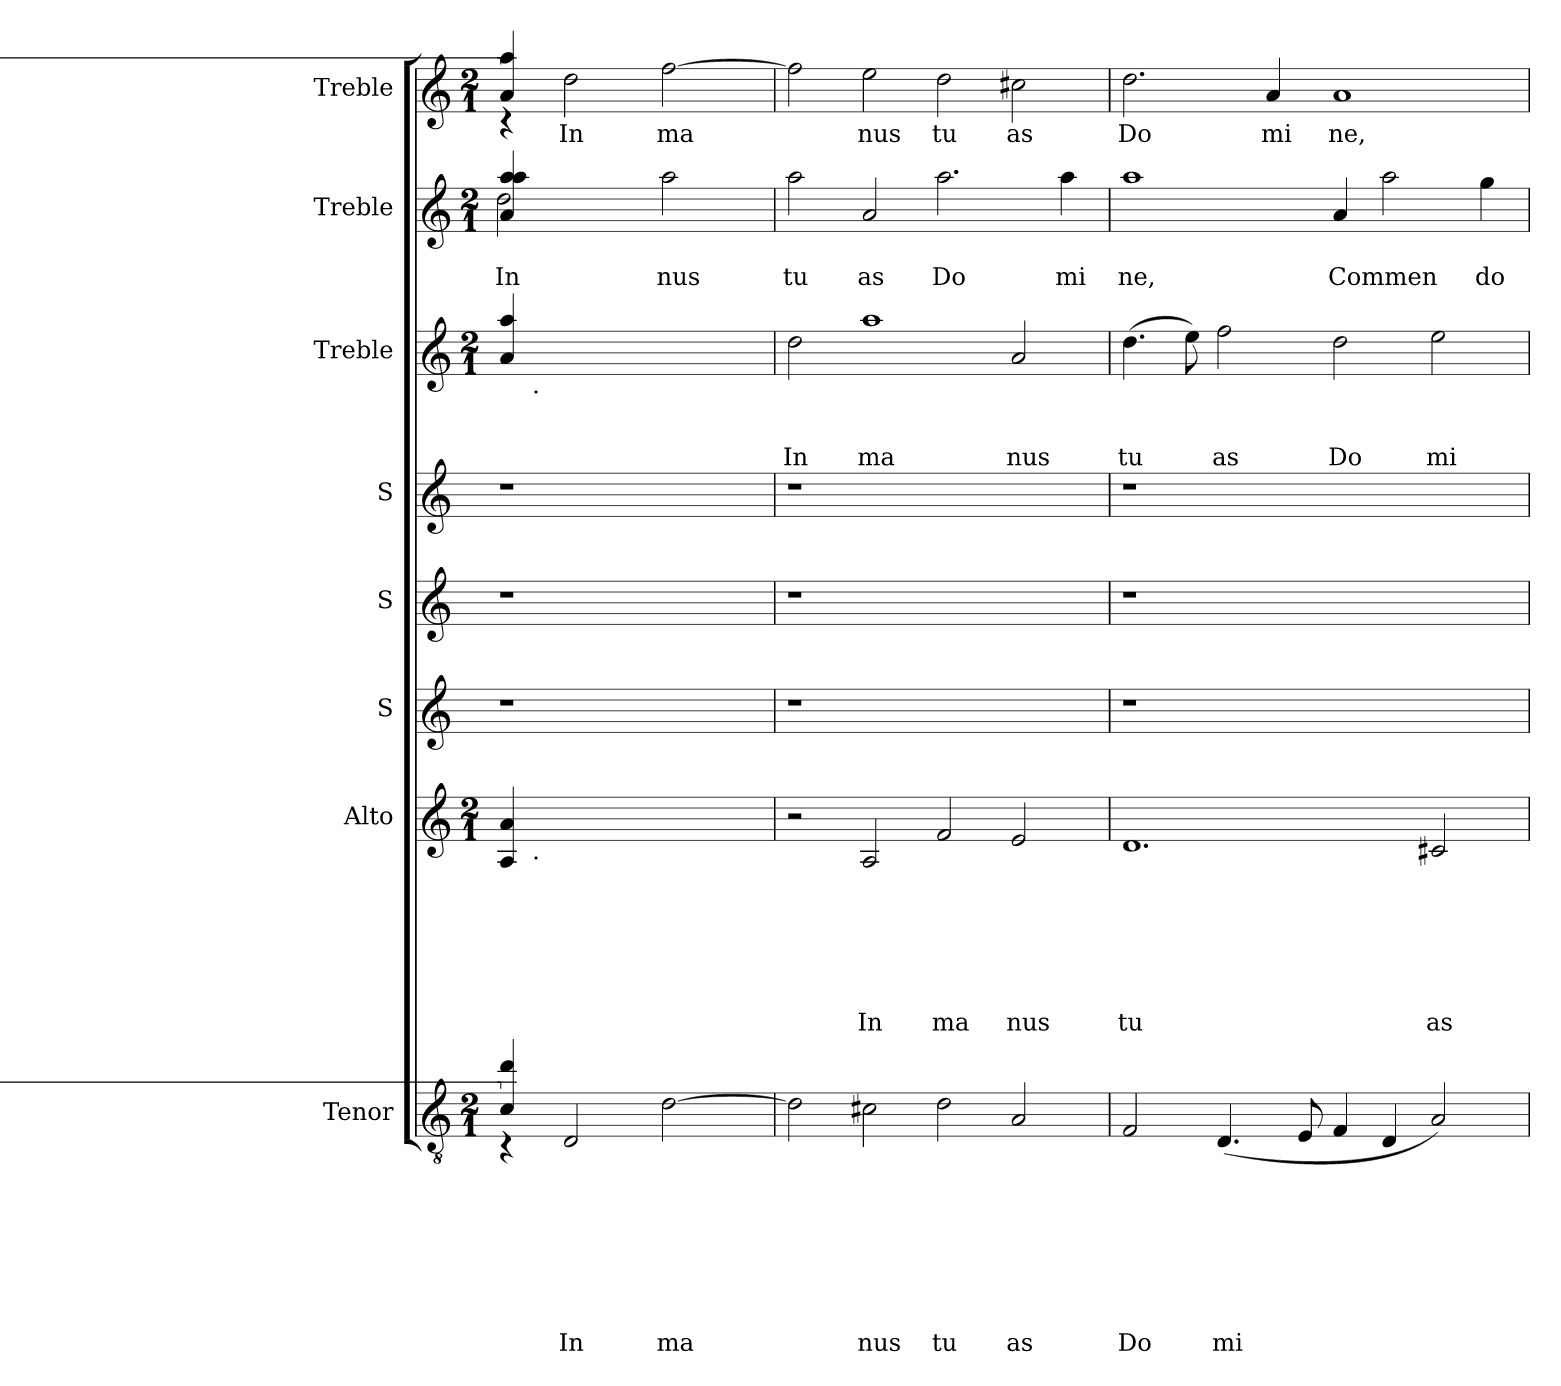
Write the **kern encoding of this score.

**kern	**text	**text	**text	**text	**text	**text	**text	**text	**kern	**text	**text	**text	**text	**text	**text	**text	**kern	**kern	**kern	**kern	**text	**text	**text	**kern	**text	**text	**kern	**text
*part8	*part8	*part8	*part8	*part8	*part8	*part8	*part8	*part8	*part7	*part7	*part7	*part7	*part7	*part7	*part7	*part7	*part6	*part5	*part4	*part3	*part3	*part3	*part3	*part2	*part2	*part2	*part1	*part1
*staff8	*staff8	*staff8	*staff8	*staff8	*staff8	*staff8	*staff8	*staff8	*staff7	*staff7	*staff7	*staff7	*staff7	*staff7	*staff7	*staff7	*staff6	*staff5	*staff4	*staff3	*staff3	*staff3	*staff3	*staff2	*staff2	*staff2	*staff1	*staff1
*I"Tenor	*	*	*	*	*	*	*	*	*I"Alto	*	*	*	*	*	*	*	*I"S	*I"S	*I"S	*I"Treble	*	*	*	*I"Treble	*	*	*I"Treble	*
*I'T	*	*	*	*	*	*	*	*	*I'A	*	*	*	*	*	*	*	*I'S	*	*I'S	*	*	*	*	*	*	*	*	*
!!LO:PB:g=z
*clefGv2	*	*	*	*	*	*	*	*	*clefG2	*	*	*	*	*	*	*	*clefG2	*clefG2	*clefG2	*clefG2	*	*	*	*clefG2	*	*	*clefG2	*
*k[]	*	*	*	*	*	*	*	*	*k[]	*	*	*	*	*	*	*	*k[]	*k[]	*k[]	*k[]	*	*	*	*k[]	*	*	*k[]	*
*C:	*	*	*	*	*	*	*	*	*C:	*	*	*	*	*	*	*	*C:	*C:	*C:	*C:	*	*	*	*C:	*	*	*C:	*
*M2/1	*	*	*	*	*	*	*	*	*M2/1	*	*	*	*	*	*	*	*	*	*	*M2/1	*	*	*	*M2/1	*	*	*M2/1	*
=1	=1	=1	=1	=1	=1	=1	=1	=1	=1	=1	=1	=1	=1	=1	=1	=1	=1	=1	=1	=1	=1	=1	=1	=1	=1	=1	=1	=1
*^	*	*	*	*	*	*	*	*	*	*	*	*	*	*	*	*	*	*	*	*	*	*	*	*	*	*	*	*
!	!LO:N:vis=1	!	!	!	!	!	!	!	!	!	!	!	!	!	!	!	!	!	!	!	!	!	!	!	!	!	!LO:LY:b	!	!
*	*	*	*	*	*	*	*	*	*	*	*	*	*	*	*	*	*	*	*	*	*	*	*	*	*^	*	*	*^	*
!	!	!	!	!	!	!	!	!	!	!	!	!	!	!	!	!	!	!	!	!	!	!	!	!	!	!	!	!LO:LY:b	!	!LO:N:vis=1	!
*	*	*	*	*	*	*	*	*	*	*^	*	*	*	*	*	*	*	*	*	*	*^	*	*	*	*	*	*	*	*	*	*
4c/ 4dd/	4%5rC	.	.	.	.	.	.	.	.	4A/ 4a/	8ryy	.	.	.	.	.	.	.	1r	1r	1r	4a/ 4aa/	8ryy	.	.	.	4a/ 4aa/ 4aa/	2dd\	.	In	4a/ 4aa/	4%5rc	.
!	!	!	!	!	!	!	!	!	!	!	!	!	!	!	!	!	!	!	!	!	!	!	!LO:TX:b:t=.	!	!	!	!	!	!	!	!	!	!
!	!	!	!	!	!	!	!	!	!	!	!LO:TX:b:t=.	!	!	!	!	!	!	!	!	!	!	!	!	!	!	!	!	!	!	!	!	!	!
.	.	.	.	.	.	.	.	.	.	.	1ryy	.	.	.	.	.	.	.	.	.	.	.	1ryy	.	.	.	.	.	.	.	.	.	.
!	!	!	!	!	!	!	!	!	!LO:LY:b	!	!	!	!	!	!	!	!	!	!	!	!	!	!	!	!	!	!	!	!	!	!	!	!LO:LY:b
2D/	.	.	.	.	.	.	.	.	In	1ryy	.	.	.	.	.	.	.	.	.	.	.	1ryy	.	.	.	.	1ryy	.	.	.	2dd\	.	In
.	.	.	.	.	.	.	.	.	.	.	.	.	.	.	.	.	.	.	.	.	.	.	.	.	.	.	.	4ryy	.	.	.	.	.
!	!	!	!	!	!	!	!	!	!LO:LY:b	!	!	!	!	!	!	!	!	!	!	!	!	!	!	!	!	!	!	!	!	!LO:LY:b	!	!	!LO:LY:b
[>2d\	.	.	.	.	.	.	.	.	ma	.	.	.	.	.	.	.	.	.	.	.	.	.	.	.	.	.	.	2aa\	.	nus	[>2ff\	.	ma
.	.	.	.	.	.	.	.	.	.	.	.	.	.	.	.	.	.	.	4ryy	4ryy	4ryy	.	.	.	.	.	.	.	.	.	.	.	.
.	.	.	.	.	.	.	.	.	.	.	8ryy	.	.	.	.	.	.	.	.	.	.	.	8ryy	.	.	.	.	.	.	.	.	.	.
=2	=2	=2	=2	=2	=2	=2	=2	=2	=2	=2	=2	=2	=2	=2	=2	=2	=2	=2	=2	=2	=2	=2	=2	=2	=2	=2	=2	=2	=2	=2	=2	=2	=2
!	!	!	!	!	!	!	!	!	!	!	!	!	!	!	!	!	!	!	!	!	!	!	!	!	!	!LO:LY:b	!	!	!	!LO:LY:b	!	!	!
*v	*v	*	*	*	*	*	*	*	*	*	*	*	*	*	*	*	*	*	*	*	*	*v	*v	*	*	*	*v	*v	*	*	*v	*v	*
*	*	*	*	*	*	*	*	*	*v	*v	*	*	*	*	*	*	*	*	*	*	*	*	*	*	*	*	*	*	*
2d\]	.	.	.	.	.	.	.	.	2r	.	.	.	.	.	.	.	1r	1r	1r	2dd\	.	.	In	2aa\	.	tu	2ff\]	.
!	!	!	!	!	!	!	!	!LO:LY:b	!	!	!	!	!	!	!	!LO:LY:b	!	!	!	!	!	!	!LO:LY:b	!	!	!LO:LY:b	!	!LO:LY:b
2c#X\	.	.	.	.	.	.	.	nus	2A/	.	.	.	.	.	.	In	.	.	.	1aa	.	.	ma	2a/	.	as	2ee\	nus
!	!	!	!	!	!	!	!	!LO:LY:b	!	!	!	!	!	!	!	!LO:LY:b	!	!	!	!	!	!	!	!	!	!LO:LY:b	!	!LO:LY:b
2d\	.	.	.	.	.	.	.	tu	2f/	.	.	.	.	.	.	ma	1ryy	1ryy	1ryy	.	.	.	.	2.aa\	.	Do	2dd\	tu
!	!	!	!	!	!	!	!	!LO:LY:b	!	!	!	!	!	!	!	!LO:LY:b	!	!	!	!	!	!	!LO:LY:b	!	!	!	!	!LO:LY:b
2A/	.	.	.	.	.	.	.	as	2e/	.	.	.	.	.	.	nus	.	.	.	2a/	.	.	nus	.	.	.	2cc#X\	as
!	!	!	!	!	!	!	!	!	!	!	!	!	!	!	!	!	!	!	!	!	!	!	!	!	!	!LO:LY:b	!	!
.	.	.	.	.	.	.	.	.	.	.	.	.	.	.	.	.	.	.	.	.	.	.	.	4aa\	.	mi	.	.
=3	=3	=3	=3	=3	=3	=3	=3	=3	=3	=3	=3	=3	=3	=3	=3	=3	=3	=3	=3	=3	=3	=3	=3	=3	=3	=3	=3	=3
!	!	!	!	!	!	!	!	!LO:LY:b	!	!	!	!	!	!	!	!LO:LY:b	!	!	!	!	!	!	!LO:LY:b	!	!	!LO:LY:b	!	!LO:LY:b
2F/	.	.	.	.	.	.	.	Do	1.d	.	.	.	.	.	.	tu	1r	1r	1r	(>4.dd\	.	.	tu	1aa	.	ne,	2.dd\	Do
.	.	.	.	.	.	.	.	.	.	.	.	.	.	.	.	.	.	.	.	8ee\)	.	.	.	.	.	.	.	.
!	!	!	!	!	!	!	!	!LO:LY:b	!	!	!	!	!	!	!	!	!	!	!	!	!	!	!LO:LY:b	!	!	!	!	!
(<4.D/	.	.	.	.	.	.	.	mi	.	.	.	.	.	.	.	.	.	.	.	2ff\	.	.	as	.	.	.	.	.
!	!	!	!	!	!	!	!	!	!	!	!	!	!	!	!	!	!	!	!	!	!	!	!	!	!	!	!	!LO:LY:b
.	.	.	.	.	.	.	.	.	.	.	.	.	.	.	.	.	.	.	.	.	.	.	.	.	.	.	4a/	mi
8E/	.	.	.	.	.	.	.	.	.	.	.	.	.	.	.	.	.	.	.	.	.	.	.	.	.	.	.	.
!	!	!	!	!	!	!	!	!	!	!	!	!	!	!	!	!	!	!	!	!	!	!	!LO:LY:b	!	!	!LO:LY:b	!	!LO:LY:b
4F/	.	.	.	.	.	.	.	.	.	.	.	.	.	.	.	.	1ryy	1ryy	1ryy	2dd\	.	.	Do	4a/	.	Commen	1a	ne,
4D/	.	.	.	.	.	.	.	.	.	.	.	.	.	.	.	.	.	.	.	.	.	.	.	2aa\	.	.	.	.
!	!	!	!	!	!	!	!	!	!	!	!	!	!	!	!	!LO:LY:b	!	!	!	!	!	!	!LO:LY:b	!	!	!	!	!
2A/)	.	.	.	.	.	.	.	.	2c#X/	.	.	.	.	.	.	as	.	.	.	2ee\	.	.	mi	.	.	.	.	.
!	!	!	!	!	!	!	!	!	!	!	!	!	!	!	!	!	!	!	!	!	!	!	!	!	!	!LO:LY:b	!	!
.	.	.	.	.	.	.	.	.	.	.	.	.	.	.	.	.	.	.	.	.	.	.	.	4gg\	.	do	.	.
=	=	=	=	=	=	=	=	=	=	=	=	=	=	=	=	=	=	=	=	=	=	=	=	=	=	=	=	=
*-	*-	*-	*-	*-	*-	*-	*-	*-	*-	*-	*-	*-	*-	*-	*-	*-	*-	*-	*-	*-	*-	*-	*-	*-	*-	*-	*-	*-
